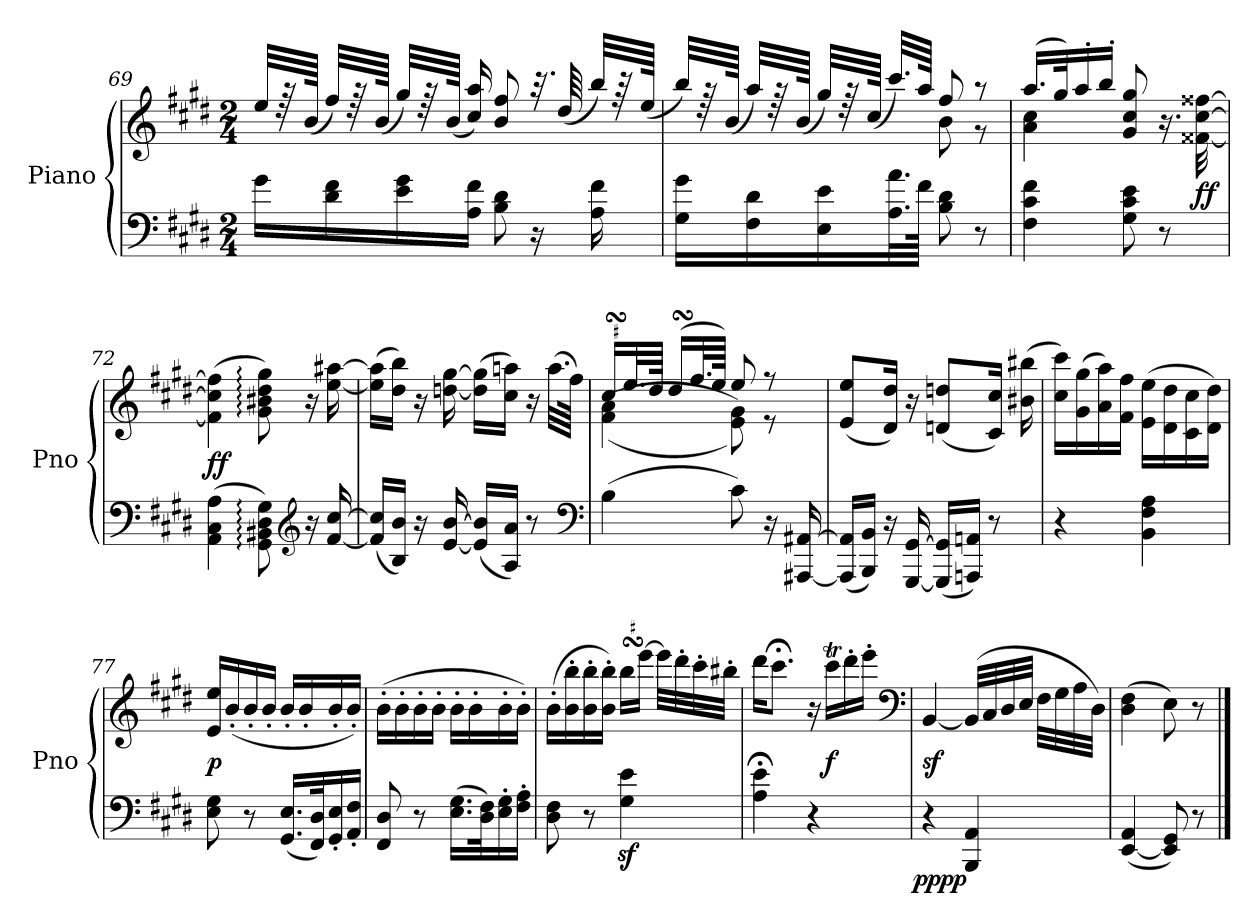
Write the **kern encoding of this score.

**kern	**kern	**dynam
*part1	*part1	*part1
*staff2	*staff1	*staff1/2
*I"Piano	*	*
*I'Pno	*	*
*clefF4	*clefG2	*
*k[f#c#g#d#]	*k[f#c#g#d#]	*
*E:	*E:	*
*M2/4	*M2/4	*
=69	=69	=69
16g#\LL	32ee/LLL	.
.	64rff	.
.	(<64b/JJJk	.
16d#\ 16f#\	32ff#/LLL)	.
.	64rff	.
.	(<64b/JJJk	.
16e\ 16g#\	32gg#/LLL)	.
.	64rff	.
.	(<64b/JJJk	.
16A\ 16f#\JJ	16cc#/ 16aa/)	.
8B\ 8d#\	8b/ 8ff#/	.
16r	32.raa	.
.	(<64dd#/	.
16A\ 16f#\	32bb/LLL)	.
.	64raa	.
.	(>64ee/JJJk	.
=70	=70	=70
*	*^	*
16G#\ 16g#\LL	32bb/LLL)	16ryy	.
.	64rff	.	.
.	(<64b/JJJk	.	.
16F#\ 16d#\	32aa/LLL)	16ryy	.
.	64rff	.	.
.	(<64b/JJJk	.	.
16E\ 16e\	32gg#/LLL)	16ryy	.
.	64rff	.	.
.	(<64cc#/JJJk	.	.
32.A\ 32.a\L	32.ccc#/LLL)	16ryy	.
64f#\JJJk	64aa/JJJk	.	.
8B 8d#	8ff#	8b	.
8r	8r	8r	.
=71	=71	=71	=71
4F# 4c# 4f#	(<16.aaLL	4a 4cc#	.
.	32gg#K)	.	.
.	16aa'<	.	.
.	16bb'<JJ	.	.
8G# 8c# 8e	4ryy	8g#/ 8cc#/ 8gg#/	.
8r	.	16.r	.
.	.	[32f##X [32cc# [32ff##X	ff
*	*v	*v	*
=72	=72	=72
(4AA 4C# 4A	(4f##] 4cc#] 4ff##]	ff
8GG#:\ 8BB#X:\ 8D#:\ 8G#:\)	8g#: 8b#X: 8dd#: 8gg#:)	.
*clefG2	*	*
16r	16r	.
[16f# [16cc#	[16ee [16aa#X	.
=73	=73	=73
(16f#] 16cc#]LL	(16ee] 16aa#]LL	.
16B 16bJJ)	16dd# 16bbJJ)	.
16r	16r	.
[16e [16b	[16ddn [16gg#	.
(16e] 16b]LL	(16dd] 16gg#]LL	.
16A 16aJJ)	16cc# 16aanJJ)	.
8r	16r	.
.	(32.aaLLL	.
.	64ff#JJJk)	.
*clefF4	*	*
=74	=74	=74
!	!LO:TURN:lacc=#	!
*	*^	*
(4B	16cc#SSsLL	(<(<4f# 4a	.
.	32.eeL	.	.
.	64dd#JJJk	.	.
.	(<16dd#SsSLL	.	.
.	32.ff#L	.	.
.	64eeJJJk)	.	.
8c#)	8ee	8e 8g#))	.
16r	8r	8r	.
[16AAA#X [16AA#X	.	.	.
*	*v	*v	*
=75	=75	=75
(16AAA#] 16AA#]LL	(8e 8eeL	.
16BBB 16BBJJ)	.	.
16r	16d# 16dd#Jk)	.
[16GGG# [16GG#	16r	.
(16GGG#] 16GG#]LL	(8dn 8ddnL	.
16AAAn 16AAnJJ)	.	.
8r	16c# 16cc#Jk)	.
.	(16b#X 16bb#X	.
=76	=76	=76
4r	16cc# 16ccc#LL)	.
.	(16g# 16gg#	.
.	16a 16aa)	.
.	16f# 16ff#JJ	.
4BB 4F# 4A	(16e\ 16ee\LL	.
.	16d#\ 16dd#\	.
.	16c#\ 16cc#\	.
.	16d#\ 16dd#\JJ)	.
=77	=77	=77
8E 8G#	16e 16eeLL	p
.	(16b'	.
8r	16b'	.
.	16b'JJ	.
(16.GG# 16.ELL	16b'/LL	.
.	16b'/	.
32FF# 32D#K)	.	.
16GG#' 16E'	16b'/	.
16AA' 16F#'JJ	16b'/JJ)	.
=78	=78	=78
8FF# 8D#	(16b'LL	.
.	16b'	.
8r	16b'	.
.	16b'JJ	.
(16.E 16.G#LL	16b'LL	.
.	16b'	.
32D# 32F#K)	.	.
16E' 16G#'	16b'	.
16F#' 16A'JJ	16b'JJ)	.
=79	=79	=79
8D# 8F#	(16b'LL	.
.	16b' 16bb'	.
8r	16b' 16bb'	.
.	16b' 16bb'JJ)	.
!	!LO:TURN:uacc=#	!
4G#z> 4ez>	16bbSSSLL	.
.	[16eeeJJ	.
.	32eeeLLL]	.
.	32ddd#'	.
.	32ccc#'	.
.	32bb#X'JJJ	.
=80	=80	=80
4A;< 4e;<	16ddd#KL	.
.	8.ccc#;<J	.
4r	16r	.
.	16ccc#TLL	f
.	16ddd#'	.
.	16eee'JJ	.
*	*clefF4	*
=81	=81	=81
4r	[4BB	sf
!	!	!LO:DY:b=2:rj
4BBB 4AA	(32BBLLL]	pp pp
.	32C#	.
.	32D#	.
.	32EJJJ	.
.	32F#LLL	.
.	32G#	.
.	32A	.
.	32D#JJJ)	.
=82	=82	=82
(>[4EE 4AA	(4D# 4F#	.
8EE] 8GG#)	8E)	.
8r	8r	.
==	==	==
*-	*-	*-
